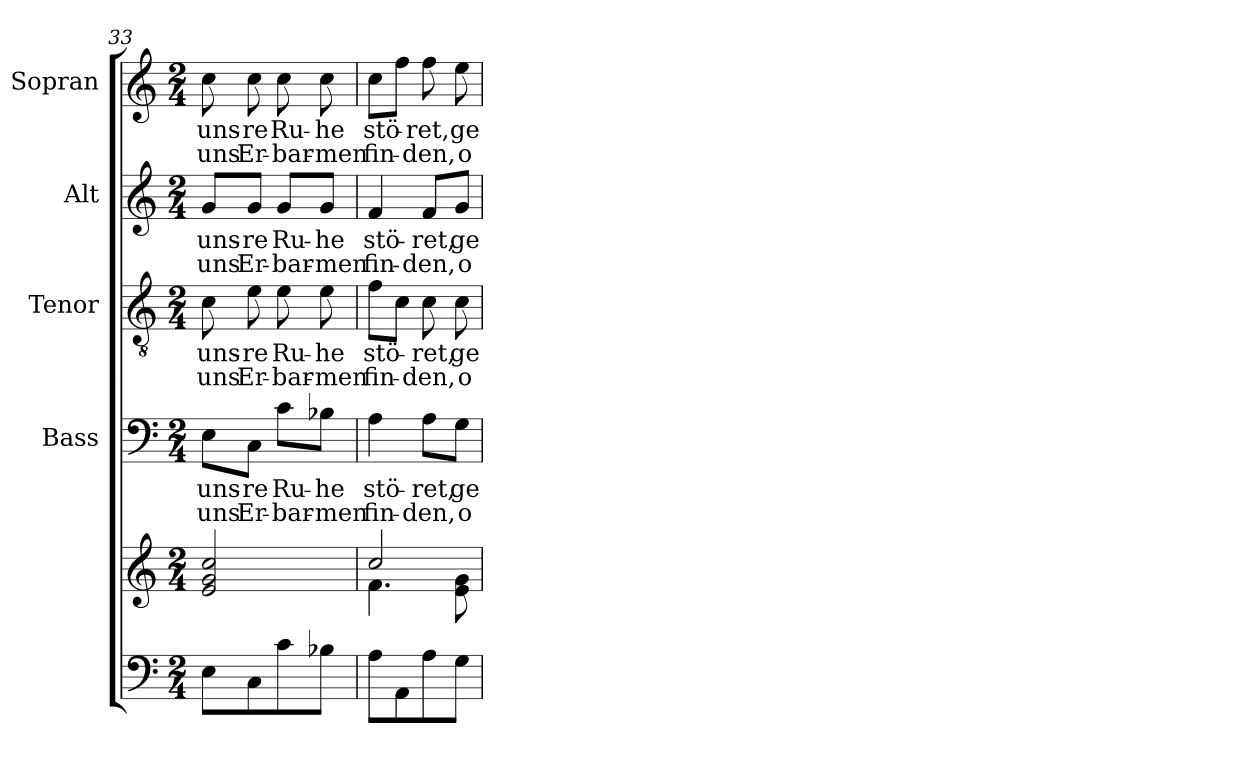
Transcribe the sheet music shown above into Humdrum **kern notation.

**kern	**kern	**kern	**text	**text	**kern	**text	**text	**kern	**text	**text	**kern	**text	**text
*part5	*part5	*part4	*part4	*part4	*part3	*part3	*part3	*part2	*part2	*part2	*part1	*part1	*part1
*staff6	*staff5	*staff4	*staff4	*staff4	*staff3	*staff3	*staff3	*staff2	*staff2	*staff2	*staff1	*staff1	*staff1
*	*	*I"Bass	*	*	*I"Tenor	*	*	*I"Alt	*	*	*I"Sopran	*	*
*	*	*I'B.	*	*	*I'T.	*	*	*I'A.	*	*	*I'S.	*	*
*clefF4	*clefG2	*clefF4	*	*	*clefGv2	*	*	*clefG2	*	*	*clefG2	*	*
*k[]	*k[]	*k[]	*	*	*k[]	*	*	*k[]	*	*	*k[]	*	*
*C:	*C:	*C:	*	*	*C:	*	*	*C:	*	*	*C:	*	*
*M2/4	*M2/4	*M2/4	*	*	*M2/4	*	*	*M2/4	*	*	*M2/4	*	*
=33	=33	=33	=33	=33	=33	=33	=33	=33	=33	=33	=33	=33	=33
!	!	!	!LO:LY:b	!LO:LY:b	!	!LO:LY:b	!LO:LY:b	!	!LO:LY:b	!LO:LY:b	!	!LO:LY:b	!LO:LY:b
8E\L	2e/ 2g/ 2cc/	8E\L	uns-	uns	8c\	uns-	uns	8g/L	uns-	uns	8cc\	uns-	uns
!	!	!	!LO:LY:b	!LO:LY:b	!	!LO:LY:b	!LO:LY:b	!	!LO:LY:b	!LO:LY:b	!	!LO:LY:b	!LO:LY:b
8C\	.	8C\J	-re	Er-	8e\	-re	Er-	8g/J	-re	Er-	8cc\	-re	Er-
!	!	!	!LO:LY:b	!LO:LY:b	!	!LO:LY:b	!LO:LY:b	!	!LO:LY:b	!LO:LY:b	!	!LO:LY:b	!LO:LY:b
8c\	.	8c\L	Ru-	-bar-	8e\	Ru-	-bar-	8g/L	Ru-	-bar-	8cc\	Ru-	-bar-
!	!	!	!LO:LY:b	!LO:LY:b	!	!LO:LY:b	!LO:LY:b	!	!LO:LY:b	!LO:LY:b	!	!LO:LY:b	!LO:LY:b
8B-X\J	.	8B-X\J	-he	-men	8e\	-he	-men	8g/J	-he	-men	8cc\	-he	-men
=34	=34	=34	=34	=34	=34	=34	=34	=34	=34	=34	=34	=34	=34
*	*^	*	*	*	*	*	*	*	*	*	*	*	*
!	!	!	!	!LO:LY:b	!LO:LY:b	!	!LO:LY:b	!LO:LY:b	!	!LO:LY:b	!LO:LY:b	!	!LO:LY:b	!LO:LY:b
8A\L	2cc/	4.f\	4A\	stö-	fin-	8f\L	stö-	fin-	4f/	stö-	fin-	8cc\L	stö-	fin-
8AA\	.	.	.	.	.	8c\J	.	.	.	.	.	8ff\J	.	.
!	!	!	!	!LO:LY:b	!LO:LY:b	!	!LO:LY:b	!LO:LY:b	!	!LO:LY:b	!LO:LY:b	!	!LO:LY:b	!LO:LY:b
8A\	.	.	8A\L	-ret,	-den,	8c\	-ret,	-den,	8f/L	-ret,	-den,	8ff\	-ret,	-den,
!	!	!	!	!LO:LY:b	!LO:LY:b	!	!LO:LY:b	!LO:LY:b	!	!LO:LY:b	!LO:LY:b	!	!LO:LY:b	!LO:LY:b
8G\J	.	8e\ 8g\	8G\J	ge-	o	8c\	ge-	o	8g/J	ge-	o	8ee\	ge-	o
*	*v	*v	*	*	*	*	*	*	*	*	*	*	*	*
=	=	=	=	=	=	=	=	=	=	=	=	=	=
*-	*-	*-	*-	*-	*-	*-	*-	*-	*-	*-	*-	*-	*-
